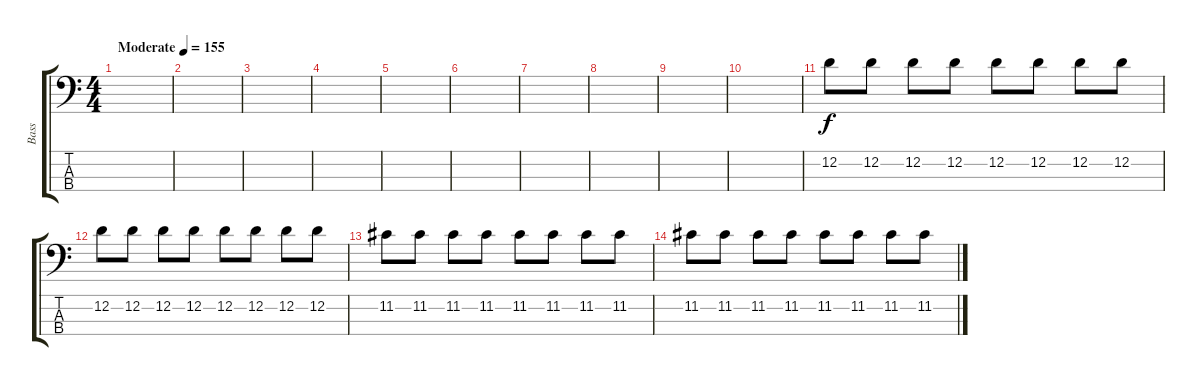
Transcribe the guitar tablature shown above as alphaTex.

\track ("Bass" "Bass") {instrument electricbassfinger}
\staff {score tabs}
\tuning (G2 D2 A1 E1) {hide}
\ts (4 4)
\tempo (155 "Moderate")
\clef f4
\ks c
|
|
|
|
|
|
|
|
|
|
12.2.8 12.2.8 12.2.8 12.2.8 12.2.8 12.2.8 12.2.8 12.2.8 |
12.2.8 12.2.8 12.2.8 12.2.8 12.2.8 12.2.8 12.2.8 12.2.8 |
11.2.8 11.2.8 11.2.8 11.2.8 11.2.8 11.2.8 11.2.8 11.2.8 |
11.2.8 11.2.8 11.2.8 11.2.8 11.2.8 11.2.8 11.2.8 11.2.8
